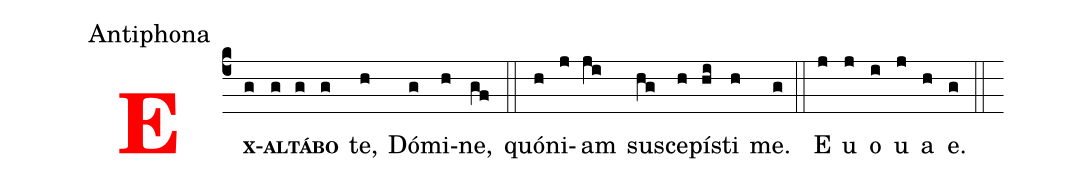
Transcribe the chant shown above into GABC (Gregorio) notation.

office-part: Antiphona;
%%
<v>\bf\textcolor{red}{E}</v><v>\bf\scriptsize{X}</v>(c4g)<v>\bf\scriptsize{AL}</v>(g)<v>\bf\scriptsize{TÁ}</v>(g)<v>\bf\scriptsize{BO}</v>(g) te,(h) Dó(g)mi(h)ne,(gf) (::)
quó(h)ni(j)am(ji) sus(hg)ce(h)pí(hi)sti(h) me.(g) (::)
E(j) u(j) o(i) u(j) a(h) e.(g) (::)
